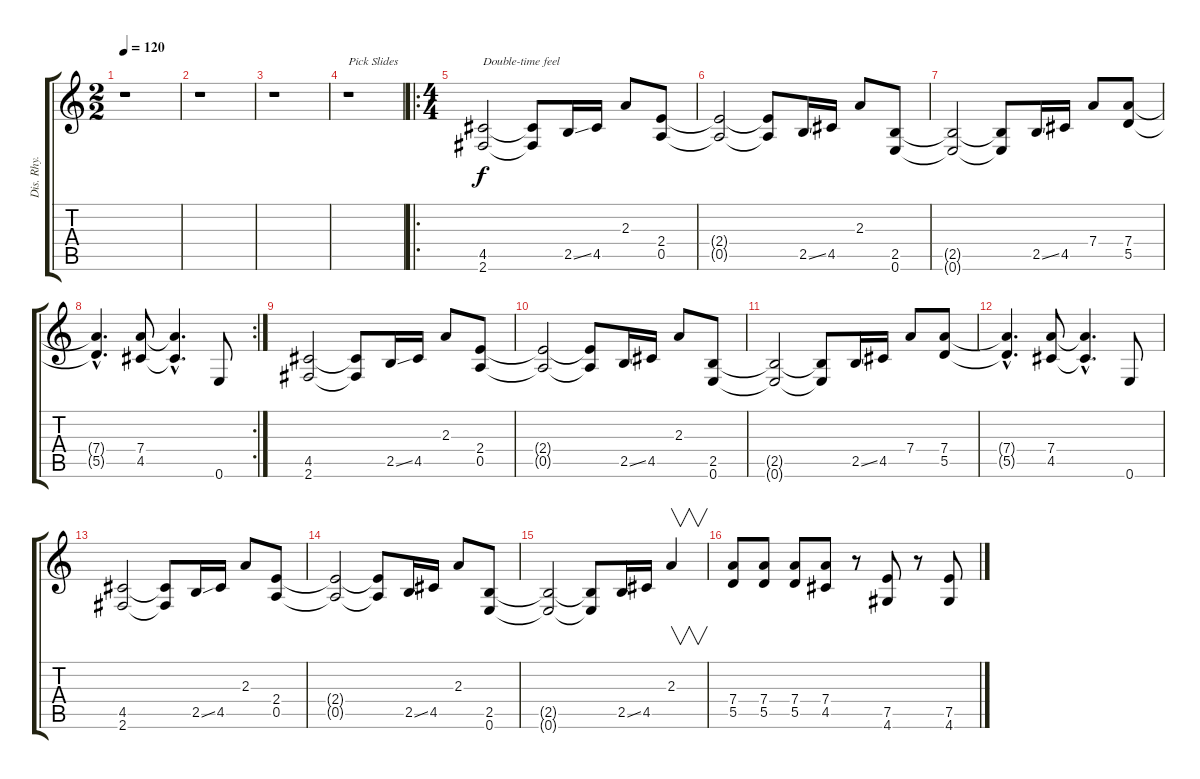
\track ("Dis. Rhy." "Dis. Rhy.") {instrument distortionguitar}
\staff {score tabs}
\tuning (E4 B3 G3 D3 A2 E2) {hide}
\ts (2 2)
\tempo 120
\clef g2
\ks c
r.1{dy f} |
r.1 |
r.1 |
r.1{txt "Pick Slides"} |
\ro
\ts (4 4)
(4.5 2.6).2{txt "Double-time feel"} (4.5{t} 2.6{t}).8 2.5{ss}.16 4.5.16 2.3.8 (2.4 0.5).8 |
(2.4{t} 0.5{t}).2 (2.4{t} 0.5{t}).8 2.5{ss}.16 4.5.16 2.3.8 (2.5 0.6).8 |
(2.5{t} 0.6{t}).2 (2.5{t} 0.6{t}).8 2.5{ss}.16 4.5.16 7.4.8 (7.4 5.5).8 |
\rc 2
(7.4{hac t} 5.5{hac t}).4{d} (7.4 4.5).8 (7.4{hac t} 4.5{hac t}).4{d} 0.6.8 |
(4.5 2.6).2 (4.5{t} 2.6{t}).8 2.5{ss}.16 4.5.16 2.3.8 (2.4 0.5).8 |
(2.4{t} 0.5{t}).2 (2.4{t} 0.5{t}).8 2.5{ss}.16 4.5.16 2.3.8 (2.5 0.6).8 |
(2.5{t} 0.6{t}).2 (2.5{t} 0.6{t}).8 2.5{ss}.16 4.5.16 7.4.8 (7.4 5.5).8 |
(7.4{hac t} 5.5{hac t}).4{d} (7.4 4.5).8 (7.4{hac t} 4.5{hac t}).4{d} 0.6.8 |
(4.5 2.6).2 (4.5{t} 2.6{t}).8 2.5{ss}.16 4.5.16 2.3.8 (2.4 0.5).8 |
(2.4{t} 0.5{t}).2 (2.4{t} 0.5{t}).8 2.5{ss}.16 4.5.16 2.3.8 (2.5 0.6).8 |
(2.5{t} 0.6{t}).2 (2.5{t} 0.6{t}).8 2.5{ss}.16 4.5.16 2.3.4{v} |
(7.4 5.5).8 (7.4 5.5).8 (7.4 5.5).8 (7.4 4.5).8 r.8 (7.5 4.6).8 r.8 (7.5 4.6).8
